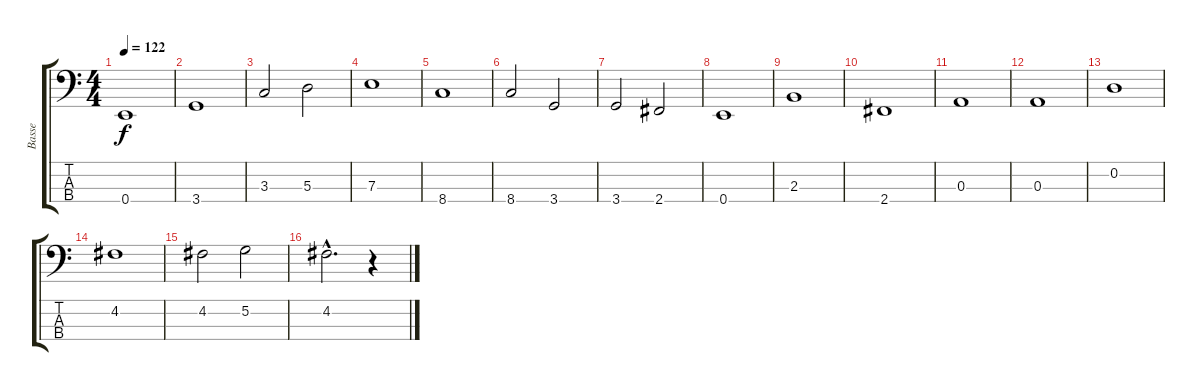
\track ("Basse" "Basse") {instrument fretlessbass}
\staff {score tabs}
\tuning (G2 D2 A1 E1) {hide}
\ts (4 4)
\tempo 122
\clef f4
\ks c
0.4.1{dy f instrument fretlessbass} |
3.4.1 |
3.3.2 5.3.2 |
7.3.1 |
8.4.1 |
8.4.2 3.4.2 |
3.4.2 2.4.2 |
0.4.1 |
2.3.1 |
2.4.1 |
0.3.1 |
0.3.1 |
0.2.1 |
4.2.1 |
4.2.2 5.2.2 |
4.2{hac}.2{d} r.4
